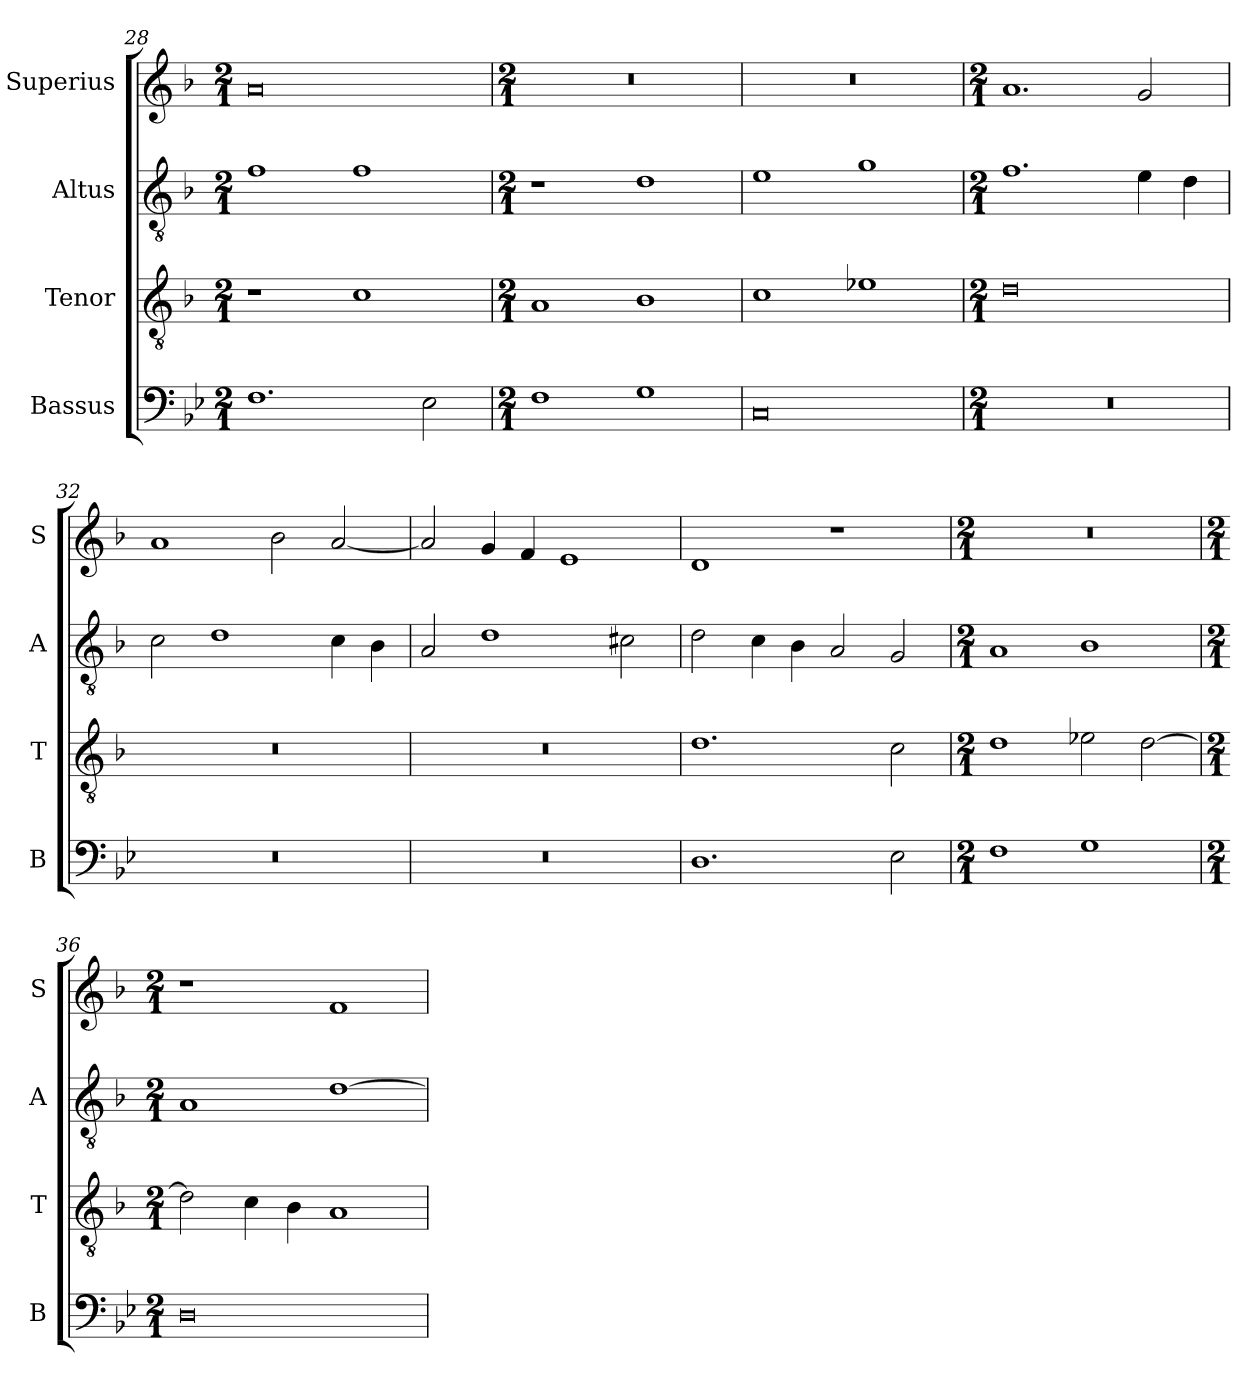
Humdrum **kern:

**kern	**kern	**kern	**kern
*part4	*part3	*part2	*part1
*staff4	*staff3	*staff2	*staff1
*I"Bassus	*I"Tenor	*I"Altus	*I"Superius
*I'B	*I'T	*I'A	*I'S
*clefF4	*clefGv2	*clefGv2	*clefG2
*k[b-e-]	*k[b-]	*k[b-]	*k[b-]
*M2/1	*M2/1	*M2/1	*M2/1
=28	=28	=28	=28
1.F	1r	1f	0a
.	1c	1f	.
2E-\	.	.	.
=29	=29	=29	=29
*M2/1	*M2/1	*M2/1	*M2/1
1F	1A	1r	0r
1G	1B-	1d	.
=30	=30	=30	=30
0C	1c	1e	0r
.	1e-X	1g	.
=31	=31	=31	=31
*M2/1	*M2/1	*M2/1	*M2/1
0r	0d	1.f	1.a
.	.	4e\	2g/
.	.	4d\	.
=32	=32	=32	=32
0r	0r	2c\	1a
.	.	1d	.
.	.	.	2b-\
.	.	4c\	[2a/
.	.	4B-\	.
=33	=33	=33	=33
0r	0r	2A/	2a/]
.	.	1d	4g/
.	.	.	4f/
.	.	.	1e
.	.	2c#X\	.
=34	=34	=34	=34
1.D	1.d	2d\	1d
.	.	4c\	.
.	.	4B-\	.
.	.	2A/	1r
2E-\	2c\	2G/	.
=35	=35	=35	=35
*M2/1	*M2/1	*M2/1	*M2/1
1F	1d	1A	0r
1G	2e-X\	1B-	.
.	[2d\	.	.
=36	=36	=36	=36
*M2/1	*M2/1	*M2/1	*M2/1
0D	2d\]	1A	1r
.	4c\	.	.
.	4B-\	.	.
.	1A	[1d	1f
=	=	=	=
*-	*-	*-	*-
